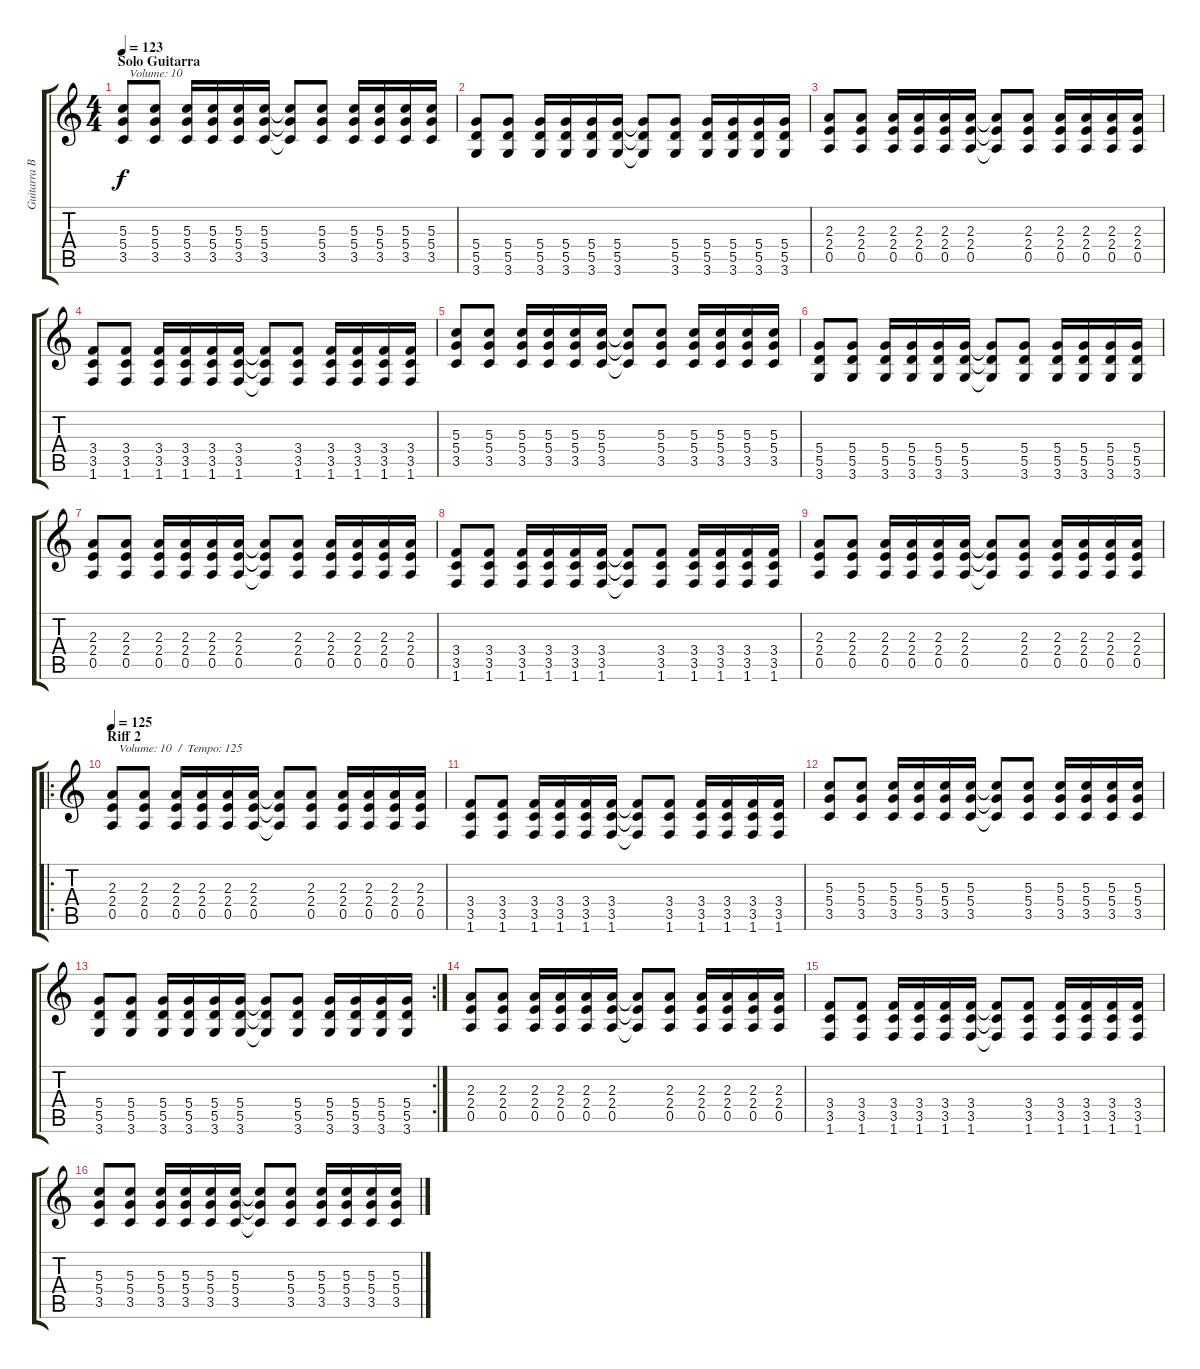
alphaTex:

\track ("Guitarra Base" "Guitarra B") {instrument distortionguitar}
\staff {score tabs}
\tuning (E4 B3 G3 D3 A2 E2) {hide}
\ts (4 4)
\section ("" "Solo Guitarra")
\tempo 123
\clef g2
\ks c
(5.3 5.4 3.5).8{txt "  Volume: 10" dy f volume 10} (5.3 5.4 3.5).8 (5.3 5.4 3.5).16 (5.3 5.4 3.5).16 (5.3 5.4 3.5).16 (5.3 5.4 3.5).16 (5.3{t} 5.4{t} 3.5{t}).8 (5.3 5.4 3.5).8 (5.3 5.4 3.5).16 (5.3 5.4 3.5).16 (5.3 5.4 3.5).16 (5.3 5.4 3.5).16 |
(5.4 5.5 3.6).8 (5.4 5.5 3.6).8 (5.4 5.5 3.6).16 (5.4 5.5 3.6).16 (5.4 5.5 3.6).16 (5.4 5.5 3.6).16 (5.4{t} 5.5{t} 3.6{t}).8 (5.4 5.5 3.6).8 (5.4 5.5 3.6).16 (5.4 5.5 3.6).16 (5.4 5.5 3.6).16 (5.4 5.5 3.6).16 |
(2.3 2.4 0.5).8 (2.3 2.4 0.5).8 (2.3 2.4 0.5).16 (2.3 2.4 0.5).16 (2.3 2.4 0.5).16 (2.3 2.4 0.5).16 (2.3{t} 2.4{t} 0.5{t}).8 (2.3 2.4 0.5).8 (2.3 2.4 0.5).16 (2.3 2.4 0.5).16 (2.3 2.4 0.5).16 (2.3 2.4 0.5).16 |
(3.4 3.5 1.6).8 (3.4 3.5 1.6).8 (3.4 3.5 1.6).16 (3.4 3.5 1.6).16 (3.4 3.5 1.6).16 (3.4 3.5 1.6).16 (3.4{t} 3.5{t} 1.6{t}).8 (3.4 3.5 1.6).8 (3.4 3.5 1.6).16 (3.4 3.5 1.6).16 (3.4 3.5 1.6).16 (3.4 3.5 1.6).16 |
(5.3 5.4 3.5).8 (5.3 5.4 3.5).8 (5.3 5.4 3.5).16 (5.3 5.4 3.5).16 (5.3 5.4 3.5).16 (5.3 5.4 3.5).16 (5.3{t} 5.4{t} 3.5{t}).8 (5.3 5.4 3.5).8 (5.3 5.4 3.5).16 (5.3 5.4 3.5).16 (5.3 5.4 3.5).16 (5.3 5.4 3.5).16 |
(5.4 5.5 3.6).8 (5.4 5.5 3.6).8 (5.4 5.5 3.6).16 (5.4 5.5 3.6).16 (5.4 5.5 3.6).16 (5.4 5.5 3.6).16 (5.4{t} 5.5{t} 3.6{t}).8 (5.4 5.5 3.6).8 (5.4 5.5 3.6).16 (5.4 5.5 3.6).16 (5.4 5.5 3.6).16 (5.4 5.5 3.6).16 |
(2.3 2.4 0.5).8 (2.3 2.4 0.5).8 (2.3 2.4 0.5).16 (2.3 2.4 0.5).16 (2.3 2.4 0.5).16 (2.3 2.4 0.5).16 (2.3{t} 2.4{t} 0.5{t}).8 (2.3 2.4 0.5).8 (2.3 2.4 0.5).16 (2.3 2.4 0.5).16 (2.3 2.4 0.5).16 (2.3 2.4 0.5).16 |
(3.4 3.5 1.6).8 (3.4 3.5 1.6).8 (3.4 3.5 1.6).16 (3.4 3.5 1.6).16 (3.4 3.5 1.6).16 (3.4 3.5 1.6).16 (3.4{t} 3.5{t} 1.6{t}).8 (3.4 3.5 1.6).8 (3.4 3.5 1.6).16 (3.4 3.5 1.6).16 (3.4 3.5 1.6).16 (3.4 3.5 1.6).16 |
(2.3 2.4 0.5).8 (2.3 2.4 0.5).8 (2.3 2.4 0.5).16 (2.3 2.4 0.5).16 (2.3 2.4 0.5).16 (2.3 2.4 0.5).16 (2.3{t} 2.4{t} 0.5{t}).8 (2.3 2.4 0.5).8 (2.3 2.4 0.5).16 (2.3 2.4 0.5).16 (2.3 2.4 0.5).16 (2.3 2.4 0.5).16 |
\ro
\section ("" "Riff 2")
\tempo 125
(2.3 2.4 0.5).8{txt "  Volume: 10  /  Tempo: 125" volume 10} (2.3 2.4 0.5).8 (2.3 2.4 0.5).16 (2.3 2.4 0.5).16 (2.3 2.4 0.5).16 (2.3 2.4 0.5).16 (2.3{t} 2.4{t} 0.5{t}).8 (2.3 2.4 0.5).8 (2.3 2.4 0.5).16 (2.3 2.4 0.5).16 (2.3 2.4 0.5).16 (2.3 2.4 0.5).16 |
(3.4 3.5 1.6).8 (3.4 3.5 1.6).8 (3.4 3.5 1.6).16 (3.4 3.5 1.6).16 (3.4 3.5 1.6).16 (3.4 3.5 1.6).16 (3.4{t} 3.5{t} 1.6{t}).8 (3.4 3.5 1.6).8 (3.4 3.5 1.6).16 (3.4 3.5 1.6).16 (3.4 3.5 1.6).16 (3.4 3.5 1.6).16 |
(5.3 5.4 3.5).8 (5.3 5.4 3.5).8 (5.3 5.4 3.5).16 (5.3 5.4 3.5).16 (5.3 5.4 3.5).16 (5.3 5.4 3.5).16 (5.3{t} 5.4{t} 3.5{t}).8 (5.3 5.4 3.5).8 (5.3 5.4 3.5).16 (5.3 5.4 3.5).16 (5.3 5.4 3.5).16 (5.3 5.4 3.5).16 |
\rc 2
(5.4 5.5 3.6).8 (5.4 5.5 3.6).8 (5.4 5.5 3.6).16 (5.4 5.5 3.6).16 (5.4 5.5 3.6).16 (5.4 5.5 3.6).16 (5.4{t} 5.5{t} 3.6{t}).8 (5.4 5.5 3.6).8 (5.4 5.5 3.6).16 (5.4 5.5 3.6).16 (5.4 5.5 3.6).16 (5.4 5.5 3.6).16 |
(2.3 2.4 0.5).8 (2.3 2.4 0.5).8 (2.3 2.4 0.5).16 (2.3 2.4 0.5).16 (2.3 2.4 0.5).16 (2.3 2.4 0.5).16 (2.3{t} 2.4{t} 0.5{t}).8 (2.3 2.4 0.5).8 (2.3 2.4 0.5).16 (2.3 2.4 0.5).16 (2.3 2.4 0.5).16 (2.3 2.4 0.5).16 |
(3.4 3.5 1.6).8 (3.4 3.5 1.6).8 (3.4 3.5 1.6).16 (3.4 3.5 1.6).16 (3.4 3.5 1.6).16 (3.4 3.5 1.6).16 (3.4{t} 3.5{t} 1.6{t}).8 (3.4 3.5 1.6).8 (3.4 3.5 1.6).16 (3.4 3.5 1.6).16 (3.4 3.5 1.6).16 (3.4 3.5 1.6).16 |
(5.3 5.4 3.5).8 (5.3 5.4 3.5).8 (5.3 5.4 3.5).16 (5.3 5.4 3.5).16 (5.3 5.4 3.5).16 (5.3 5.4 3.5).16 (5.3{t} 5.4{t} 3.5{t}).8 (5.3 5.4 3.5).8 (5.3 5.4 3.5).16 (5.3 5.4 3.5).16 (5.3 5.4 3.5).16 (5.3 5.4 3.5).16
